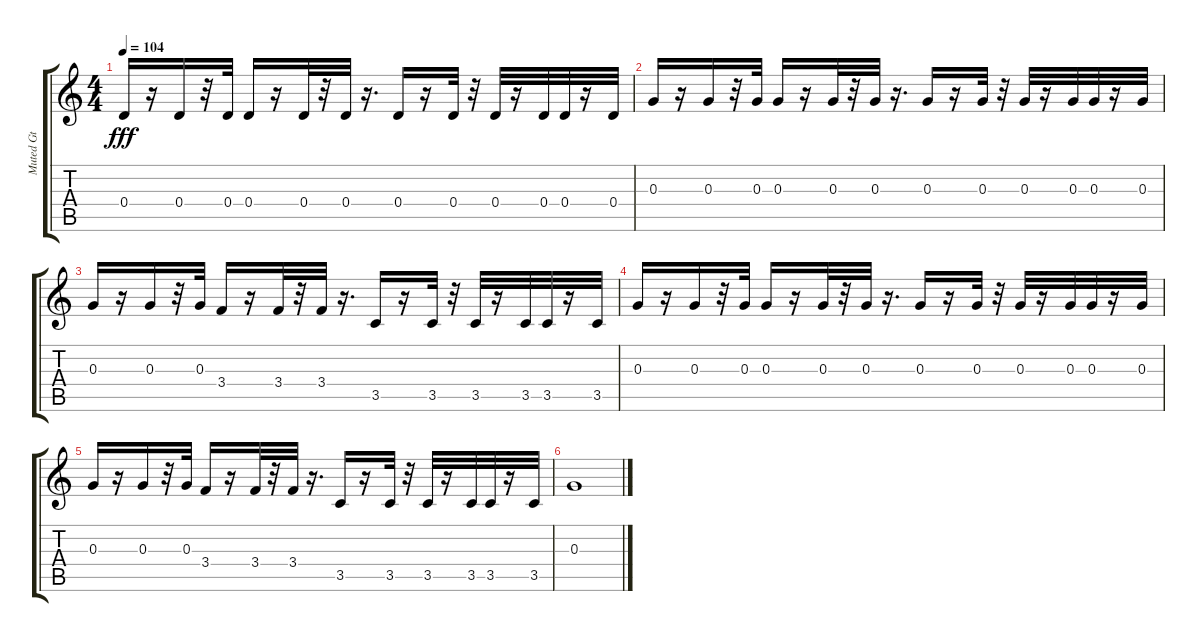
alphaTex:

\track ("Muted Gt" "Muted Gt") {instrument electricguitarmuted}
\staff {score tabs}
\tuning (E4 B3 G3 D3 A2 E2) {hide}
\ts (4 4)
\tempo 104
\clef g2
\ks c
0.4.16{dy fff} r.16 0.4.16 r.32 0.4.32 0.4.16 r.16 0.4.32 r.32 0.4.32 r.16{d} 0.4.16 r.16 0.4.32 r.32 0.4.32 r.16 0.4.32 0.4.32 r.16 0.4.32 |
0.3.16 r.16 0.3.16 r.32 0.3.32 0.3.16 r.16 0.3.32 r.32 0.3.32 r.16{d} 0.3.16 r.16 0.3.32 r.32 0.3.32 r.16 0.3.32 0.3.32 r.16 0.3.32 |
0.3.16 r.16 0.3.16 r.32 0.3.32 3.4.16 r.16 3.4.32 r.32 3.4.32 r.16{d} 3.5.16 r.16 3.5.32 r.32 3.5.32 r.16 3.5.32 3.5.32 r.16 3.5.32 |
0.3.16 r.16 0.3.16 r.32 0.3.32 0.3.16 r.16 0.3.32 r.32 0.3.32 r.16{d} 0.3.16 r.16 0.3.32 r.32 0.3.32 r.16 0.3.32 0.3.32 r.16 0.3.32 |
0.3.16 r.16 0.3.16 r.32 0.3.32 3.4.16 r.16 3.4.32 r.32 3.4.32 r.16{d} 3.5.16 r.16 3.5.32 r.32 3.5.32 r.16 3.5.32 3.5.32 r.16 3.5.32{volume 15} |
0.3.1{volume 15}
